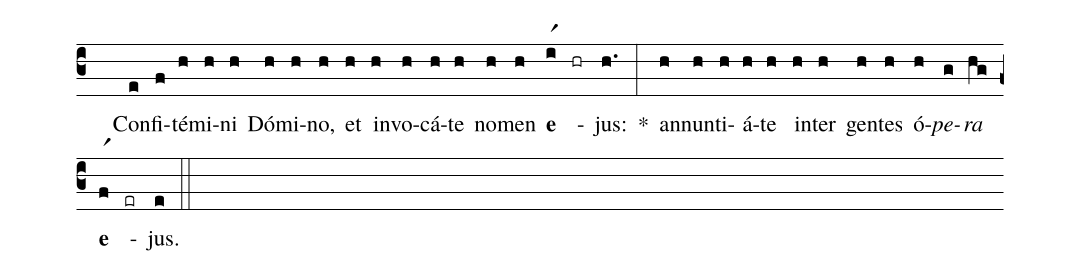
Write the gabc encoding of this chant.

%%
(c3)
( )Con(e)fi(f)té(h)mi(h)ni(h) Dó(h)mi(h)no,(h) et(h) in(h)vo(h)cá(h)te(h) no(h)men(h) <b>e</b>(ir1) -(hr) jus:(h.) *(:)
an(h)nun(h)ti(h)á(h)te(h) in(h)ter(h) gen(h)tes(h) ó(h)<i>pe</i>(g)<i>ra</i>(hg) <b>e</b>(fr1) -(er) jus.(e) (::)
